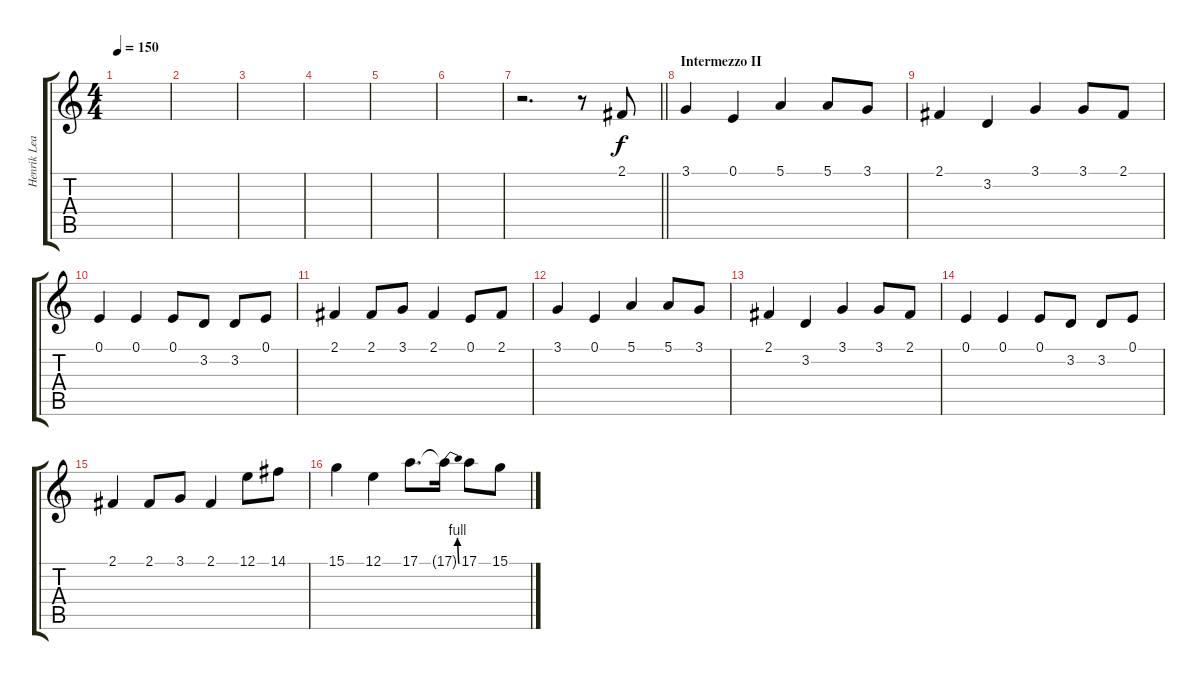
\track ("Henrik Lead" "Henrik Lea") {instrument lead1square}
\staff {score tabs}
\tuning (E4 B3 G3 D3 A2 E2) {hide}
\ts (4 4)
\tempo 150
\clef g2
\ks c
|
|
|
|
|
|
\barLineRight lightlight
r.2{d instrument lead6voice} r.8 2.1.8 |
\section ("" "Intermezzo II")
3.1.4 0.1.4 5.1.4 5.1.8 3.1.8 |
2.1.4 3.2.4 3.1.4 3.1.8 2.1.8 |
0.1.4 0.1.4 0.1.8 3.2.8 3.2.8 0.1.8 |
2.1.4 2.1.8 3.1.8 2.1.4 0.1.8 2.1.8 |
3.1.4 0.1.4 5.1.4 5.1.8 3.1.8 |
2.1.4 3.2.4 3.1.4 3.1.8 2.1.8 |
0.1.4 0.1.4 0.1.8 3.2.8 3.2.8 0.1.8 |
2.1.4 2.1.8 3.1.8 2.1.4 12.1.8{instrument flute} 14.1.8 |
15.1.4 12.1.4 17.1.8{d} 17.1{be (bend 0 0 60 4) t}.16 17.1.8 15.1.8
